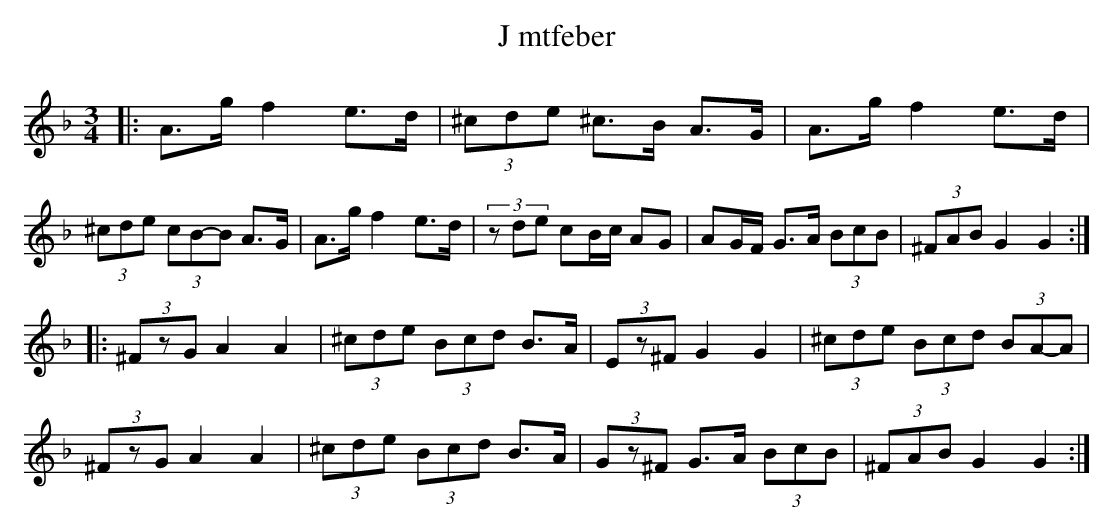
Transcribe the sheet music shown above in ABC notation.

X:1
T:J mtfeber
K: LP
O:L gdan, J mtland
M:3/4
L:1/8
K:Dm
|: A>g f2 e>d|(3^cde ^c>B A>G|A>g f2 e>d|(3^cde (3cB-B A>G|A>g f2 e>d|(3zde cB/c/ AG|AG/F/ G>A (3BcB|(3^FAB G2 G2  :|
|:(3^FzG A2 A2|(3^cde (3Bcd B>A|(3Ez^F G2 G2|(3^cde (3Bcd (3BA-A|
(3^FzG A2 A2|(3^cde (3Bcd B>A| (3Gz^F G>A (3BcB|(3^FAB G2 G2:|
